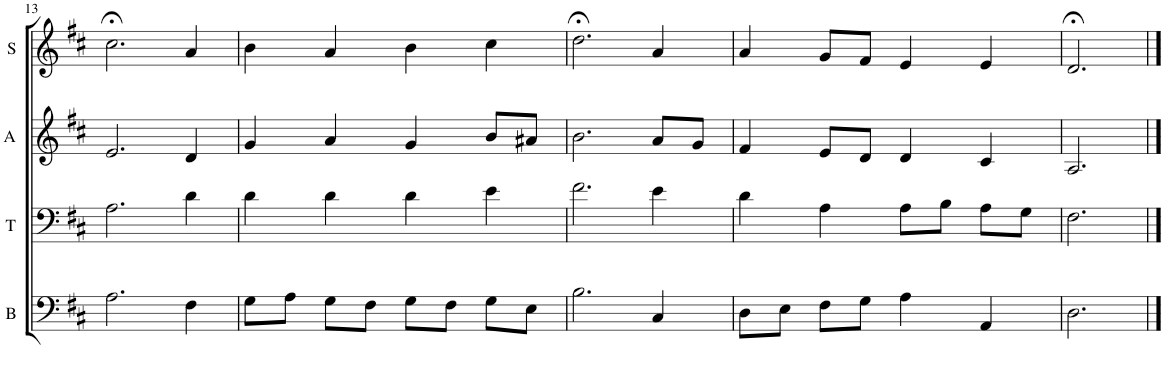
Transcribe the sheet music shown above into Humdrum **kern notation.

**kern	**kern	**kern	**kern
*part4	*part3	*part2	*part1
*staff4	*staff3	*staff2	*staff1
*I"B	*I"T	*I"A	*I"S
*I'B	*I'T	*I'A	*I'S
!!LO:PB:g=z
*clefF4	*clefF4	*clefG2	*clefG2
*k[f#c#]	*k[f#c#]	*k[f#c#]	*k[f#c#]
*M4/4	*M4/4	*M4/4	*M4/4
=13	=13	=13	=13
2.A\	2.A\	2.e/	2.cc#;<\
4F#\	4d\	4d/	4a/
=14	=14	=14	=14
8G\L	4d\	4g/	4b\
8A\J	.	.	.
8G\L	4d\	4a/	4a/
8F#\J	.	.	.
8G\L	4d\	4g/	4b\
8F#\J	.	.	.
8G\L	4e\	8b/L	4cc#\
8E\J	.	8a#X/J	.
=15	=15	=15	=15
2.B\	2.f#\	2.b\	2.dd;<\
4C#/	4e\	8a/L	4a/
.	.	8g/J	.
=16	=16	=16	=16
8D\L	4d\	4f#/	4a/
8E\J	.	.	.
8F#\L	4A\	8e/L	8g/L
8G\J	.	8d/J	8f#/J
4A\	8A\L	4d/	4e/
.	8B\J	.	.
4AA/	8A\L	4c#/	4e/
.	8G\J	.	.
=17	=17	=17	=17
2.D\	2.F#\	2.A/	2.d;</
==	==	==	==
*-	*-	*-	*-
